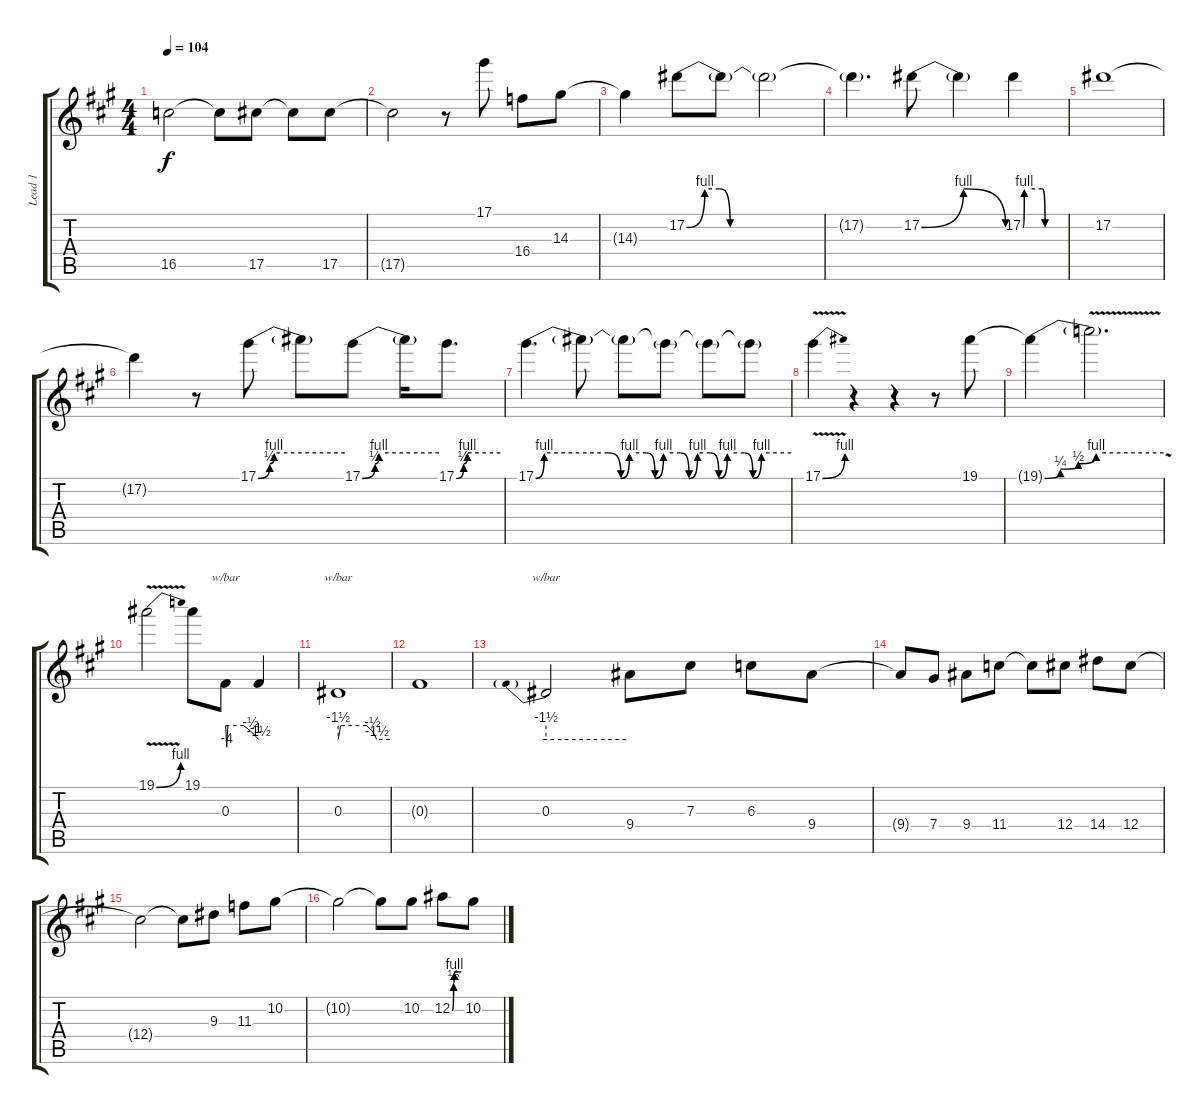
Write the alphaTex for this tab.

\track ("Lead 1" "Lead 1") {instrument distortionguitar}
\staff {score tabs}
\tuning (Eb4 Bb3 Gb3 Db3 Ab2 Eb2) {hide}
\ts (4 4)
\tempo 104
\clef g2
\ks a
16.5.2{dy f} 16.5{t}.8 17.5.8 17.5{t}.8 17.5.8 |
17.5{t}.2 r.8 17.1.8 16.4.8 14.3.8 |
14.3{t}.4 17.2{be (custom 0 0 5 4 9 4 12 0 60 0)}.8 17.2{t}.8 17.2{t}.2 |
17.2{t}.4{d} 17.2{be (bendrelease 0 0 15 4 46 4 60 0)}.8 17.2{t}.4 17.2{be (custom 0 0 2 4 28 4 32 0 60 0)}.4 |
17.2.1 |
17.2{t}.4 r.8 17.1{be (custom 0 0 8 2 11 4 60 4)}.8 17.1{t}.8 17.1{be (custom 0 0 10 2 13 4 60 4)}.8 17.1{t}.16 17.1{be (custom 0 0 10 2 15 4 60 4)}.8{d} |
17.1{be (custom 0 0 2 4 17 4 20 0 22 4 26 4 28 0 30 4 34 4 36 0 38 4 41 4 43 0 45 4 49 4 51 0 53 4 60 4)}.4{d} 17.1{t}.8 17.1{t}.8 17.1{t}.8 17.1{t}.8 17.1{t}.8 |
17.1{be (bend 0 0 60 4) v}.4 r.4 r.4 r.8 19.1.8 |
19.1{be (custom 0 0 8 1 17 2 26 4 60 4) t}.4 19.1{v t}.2{d} |
19.1{be (bend 0 0 60 4) v}.2 19.1.8 0.3.8{tbe (custom default 0 0 2 -16 4 0 33 0 45 -2 55 -4 60 -6)} 0.3{t}.4 |
0.3.1{tbe (custom default 0 -6 3 0 33 0 40 -2 45 -6 60 -6)} |
0.3{t}.1 |
0.3.2{tbe (predive default 0 -6 60 -6)} 9.4.8 7.3.8 6.3.8 9.4.8 |
9.4{t}.8 7.4.8 9.4.8 11.4.8 11.4{t}.8 12.4.8 14.4.8 12.4.8 |
12.4{t}.2 12.4{t}.8 9.3.8 11.3.8 10.2.8 |
10.2{t}.2 10.2{t}.8 10.2.8 12.2{be (custom 0 0 10 2 15 4 60 4)}.8 10.2.8
